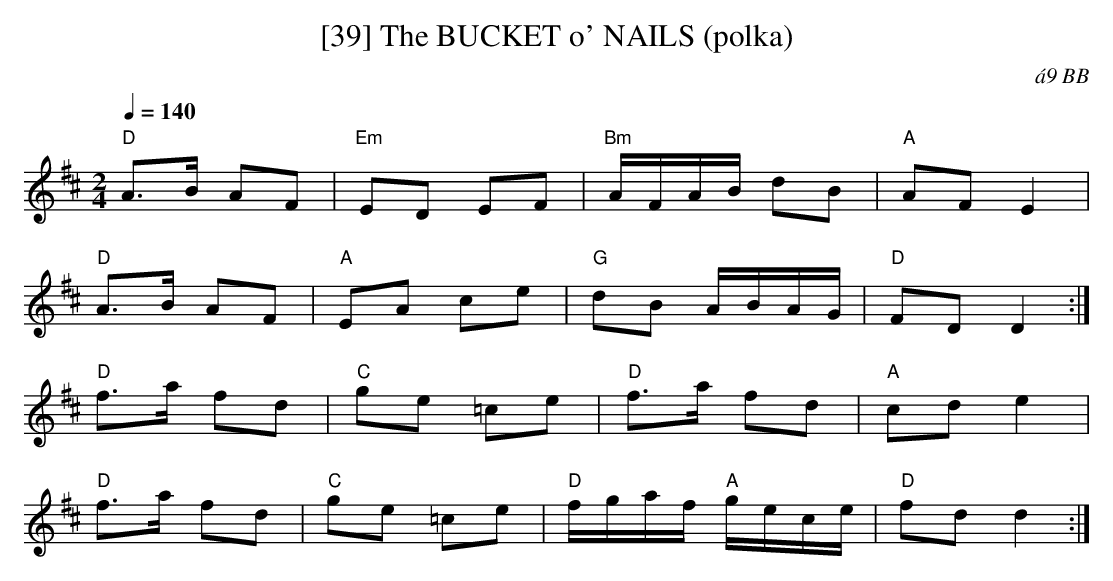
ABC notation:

X:1
T:[39] The BUCKET o' NAILS (polka)
C:\'a9 BB
M:2/4
Q:1/4=140
L:1/8
K:D
"D"A>B AF|"Em"ED EF|"Bm"A/F/A/B/ dB|"A"AF E2|
"D"A>B AF|"A" EA ce|"G"dB A/B/A/G/|"D"FD D2 :|
"D"f>a fd|"C"ge =ce|"D"f>a fd|"A"cd e2|
"D"f>a fd|"C"ge =ce|"D"f/g/a/f/ "A"g/e/c/e/|\
"D"fd d2 :|
